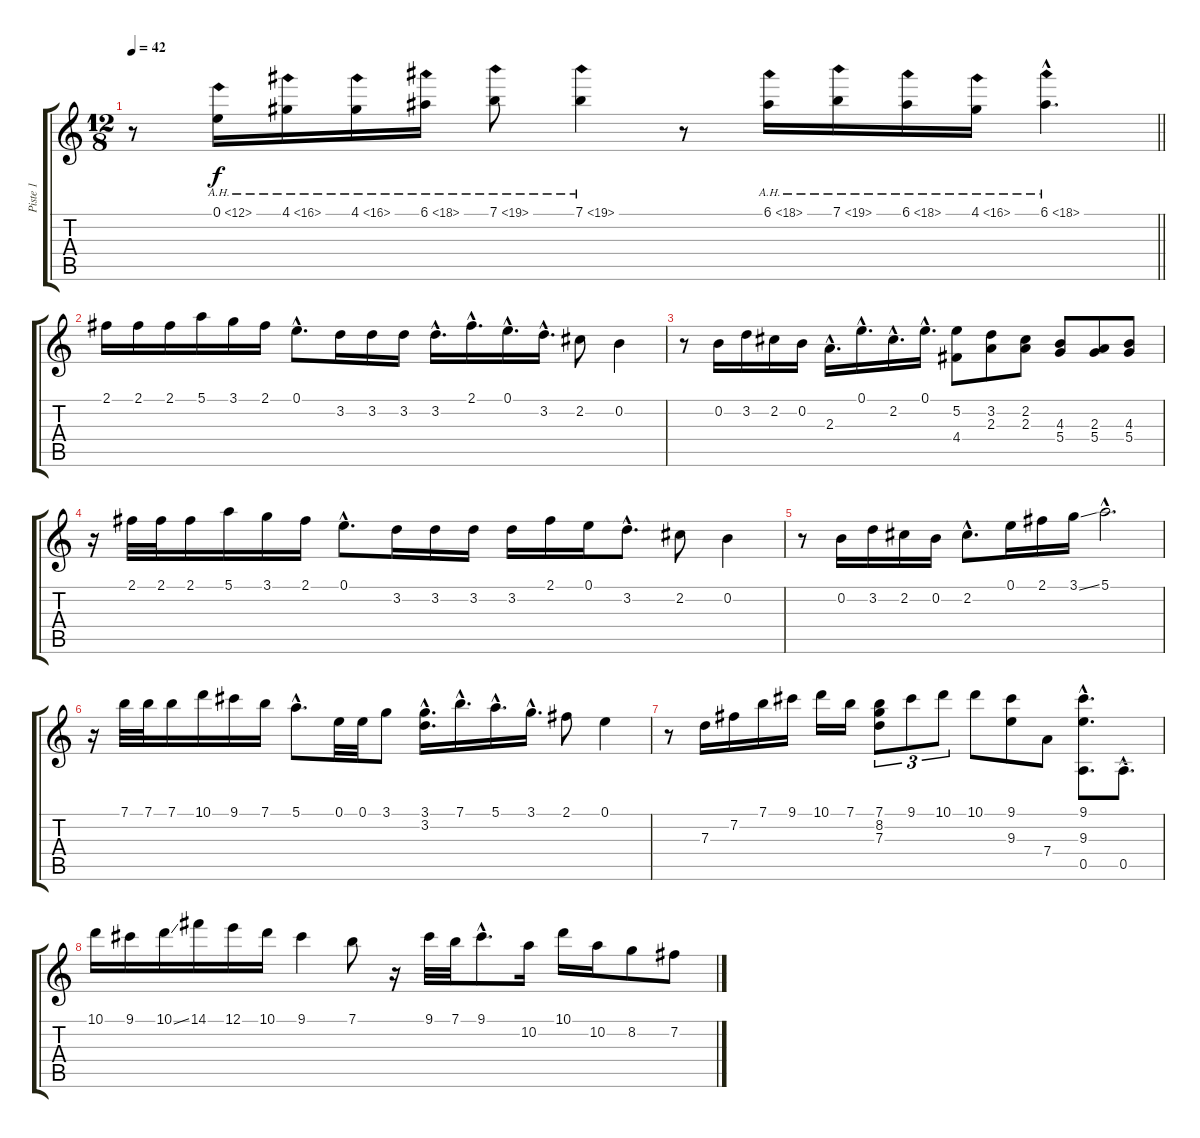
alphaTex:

\track ("Piste 1" "Piste 1") {instrument acousticguitarnylon}
\staff {score tabs}
\tuning (E4 B3 G3 D3 A2 Eb2) {hide}
\ts (12 8)
\tempo 42
\clef g2
\barLineRight lightlight
\ks c
r.8{dy f} 0.1{ah 12}.16 4.1{ah 12}.16 4.1{ah 12}.16 6.1{ah 12}.16 7.1{ah 12}.8 7.1{ah 12}.4 r.8 6.1{ah 12}.16 7.1{ah 12}.16 6.1{ah 12}.16 4.1{ah 12}.16 6.1{ah 12 hac}.4{d} |
2.1.16 2.1.16 2.1.16 5.1.16 3.1.16 2.1.16 0.1{hac}.8{d} 3.2.16 3.2.16 3.2.16 3.2{hac}.16{d} 2.1{hac}.16{d} 0.1{hac}.16{d} 3.2{hac}.16{d} 2.2.8 0.2.4 |
r.8 0.2.16 3.2.16 2.2.16 0.2.16 2.3{hac}.16{d} 0.1{hac}.16{d} 2.2{hac}.16{d} 0.1{hac}.16{d} (5.2 4.4).8 (3.2 2.3).8 (2.2 2.3).8 (4.3 5.4).8 (2.3 5.4).8 (4.3 5.4).8 |
r.16 2.1.32 2.1.32 2.1.16 5.1.16 3.1.16 2.1.16 0.1{hac}.8{d} 3.2.16 3.2.16 3.2.16 3.2.16 2.1.16 0.1.16 3.2{hac}.8{d} 2.2.8 0.2.4 |
r.8 0.2.16 3.2.16 2.2.16 0.2.16 2.2{hac}.8{d} 0.1.16 2.1.16 3.1{ss}.16 5.1{hac}.2{d} |
r.16 7.1.32 7.1.32 7.1.16 10.1.16 9.1.16 7.1.16 5.1{hac}.8{d} 0.1.32 0.1.32 3.1.8 (3.1{hac} 3.2{hac}).16{d} 7.1{hac}.16{d} 5.1{hac}.16{d} 3.1{hac}.16{d} 2.1.8 0.1.4 |
r.8 7.3.16 7.2.16 7.1.16 9.1.16 10.1.16 7.1.16 (7.1 8.2 7.3).8{tu (3 2)} 9.1.8{tu (3 2)} 10.1.8{tu (3 2)} 10.1.8 (9.1 9.3).8 7.4.8 (9.1 9.3 0.5{hac}).8{d} 0.5{hac}.8{d} |
10.1.16 9.1.16 10.1{ss}.16 14.1.16 12.1.16 10.1.16 9.1.4 7.1.8 r.16 9.1.32 7.1.32 9.1{hac}.8{d} 10.2.16 10.1.16 10.2.16 8.2.8 7.2.8
